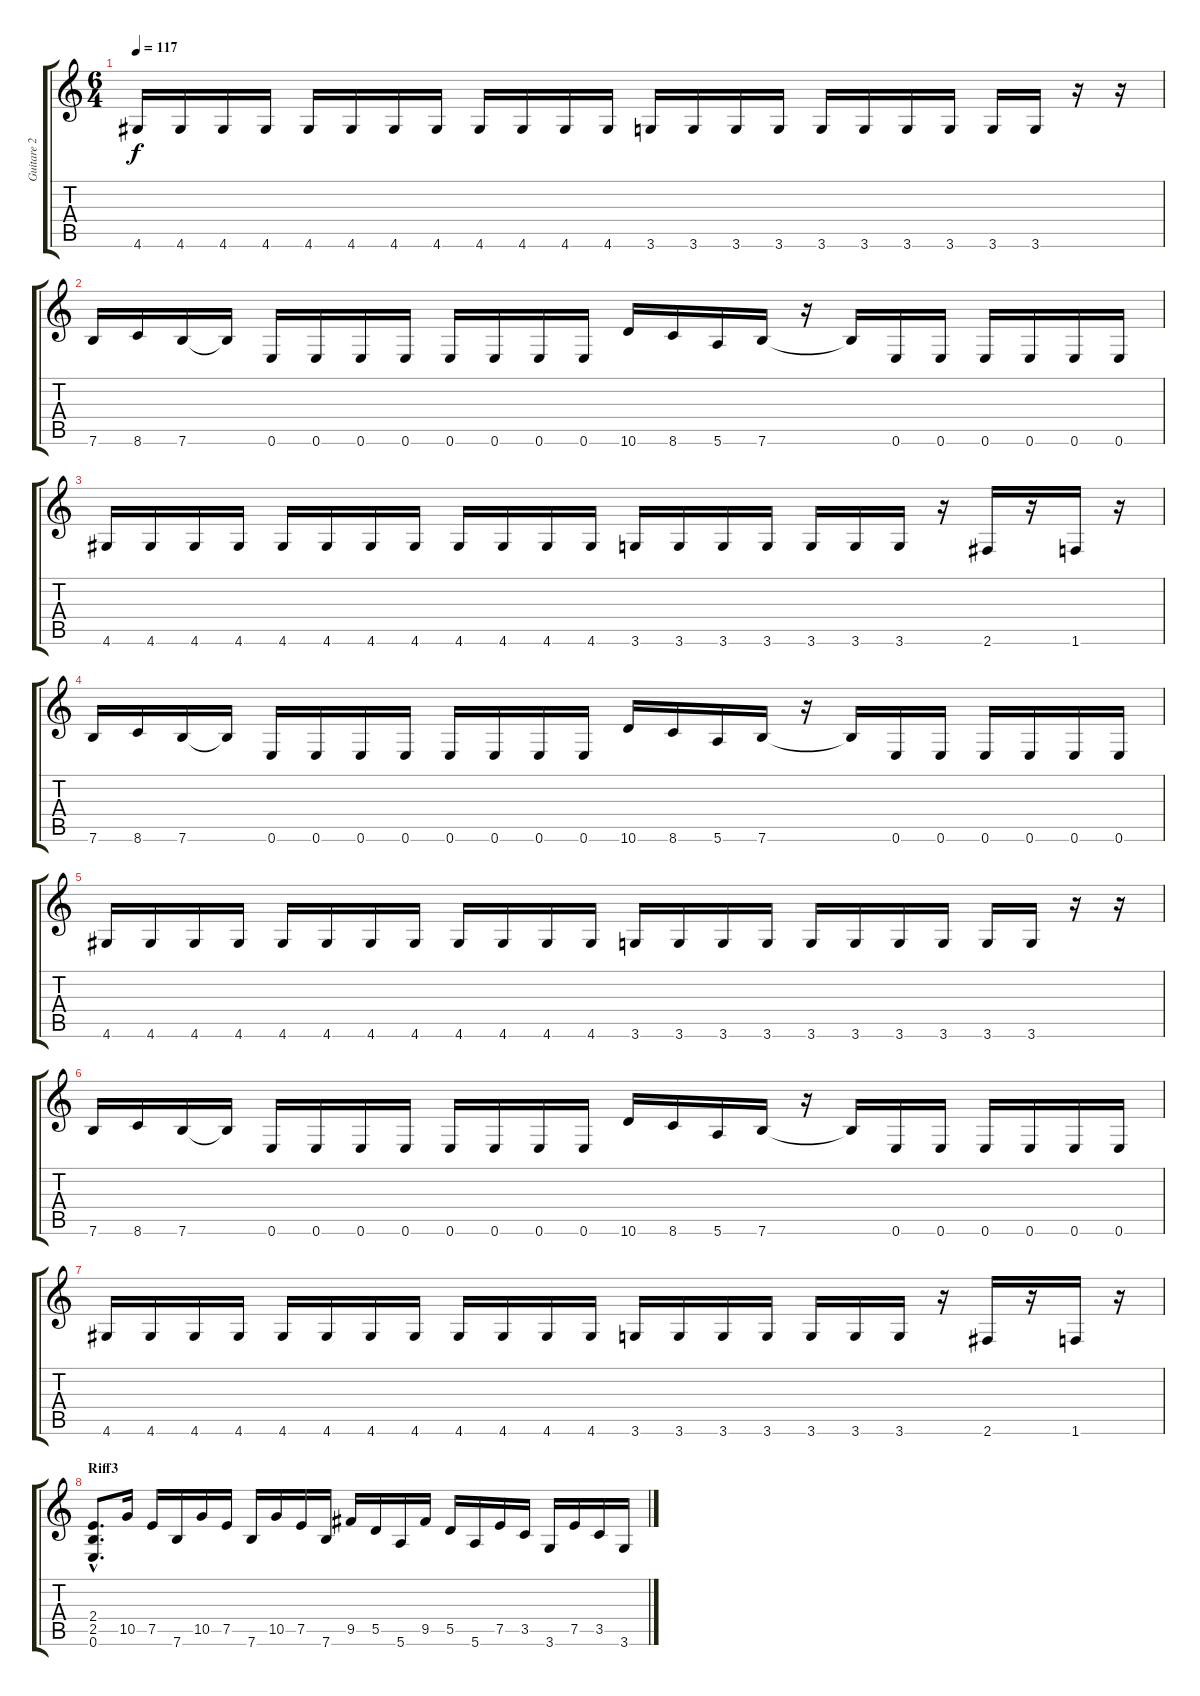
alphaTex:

\track ("Guitare 2" "Guitare 2") {instrument distortionguitar}
\staff {score tabs}
\tuning (E4 B3 G3 D3 A2 E2) {hide}
\ts (6 4)
\tempo 117
\clef g2
\ks c
4.6.16{dy f} 4.6.16 4.6.16 4.6.16 4.6.16 4.6.16 4.6.16 4.6.16 4.6.16 4.6.16 4.6.16 4.6.16 3.6.16 3.6.16 3.6.16 3.6.16 3.6.16 3.6.16 3.6.16 3.6.16 3.6.16 3.6.16 r.16 r.16 |
7.6.16 8.6.16 7.6.16 7.6{t}.16 0.6.16 0.6.16 0.6.16 0.6.16 0.6.16 0.6.16 0.6.16 0.6.16 10.6.16 8.6.16 5.6.16 7.6.16 r.16 7.6{t}.16 0.6.16 0.6.16 0.6.16 0.6.16 0.6.16 0.6.16 |
4.6.16 4.6.16 4.6.16 4.6.16 4.6.16 4.6.16 4.6.16 4.6.16 4.6.16 4.6.16 4.6.16 4.6.16 3.6.16 3.6.16 3.6.16 3.6.16 3.6.16 3.6.16 3.6.16 r.16 2.6.16 r.16 1.6.16 r.16 |
7.6.16 8.6.16 7.6.16 7.6{t}.16 0.6.16 0.6.16 0.6.16 0.6.16 0.6.16 0.6.16 0.6.16 0.6.16 10.6.16 8.6.16 5.6.16 7.6.16 r.16 7.6{t}.16 0.6.16 0.6.16 0.6.16 0.6.16 0.6.16 0.6.16 |
4.6.16 4.6.16 4.6.16 4.6.16 4.6.16 4.6.16 4.6.16 4.6.16 4.6.16 4.6.16 4.6.16 4.6.16 3.6.16 3.6.16 3.6.16 3.6.16 3.6.16 3.6.16 3.6.16 3.6.16 3.6.16 3.6.16 r.16 r.16 |
7.6.16 8.6.16 7.6.16 7.6{t}.16 0.6.16 0.6.16 0.6.16 0.6.16 0.6.16 0.6.16 0.6.16 0.6.16 10.6.16 8.6.16 5.6.16 7.6.16 r.16 7.6{t}.16 0.6.16 0.6.16 0.6.16 0.6.16 0.6.16 0.6.16 |
4.6.16 4.6.16 4.6.16 4.6.16 4.6.16 4.6.16 4.6.16 4.6.16 4.6.16 4.6.16 4.6.16 4.6.16 3.6.16 3.6.16 3.6.16 3.6.16 3.6.16 3.6.16 3.6.16 r.16 2.6.16 r.16 1.6.16 r.16 |
\section ("" "Riff3")
(2.4{hac} 2.5{hac} 0.6{hac}).8{d} 10.5.16 7.5.16 7.6.16 10.5.16 7.5.16 7.6.16 10.5.16 7.5.16 7.6.16 9.5.16 5.5.16 5.6.16 9.5.16 5.5.16 5.6.16 7.5.16 3.5.16 3.6.16 7.5.16 3.5.16 3.6.16
